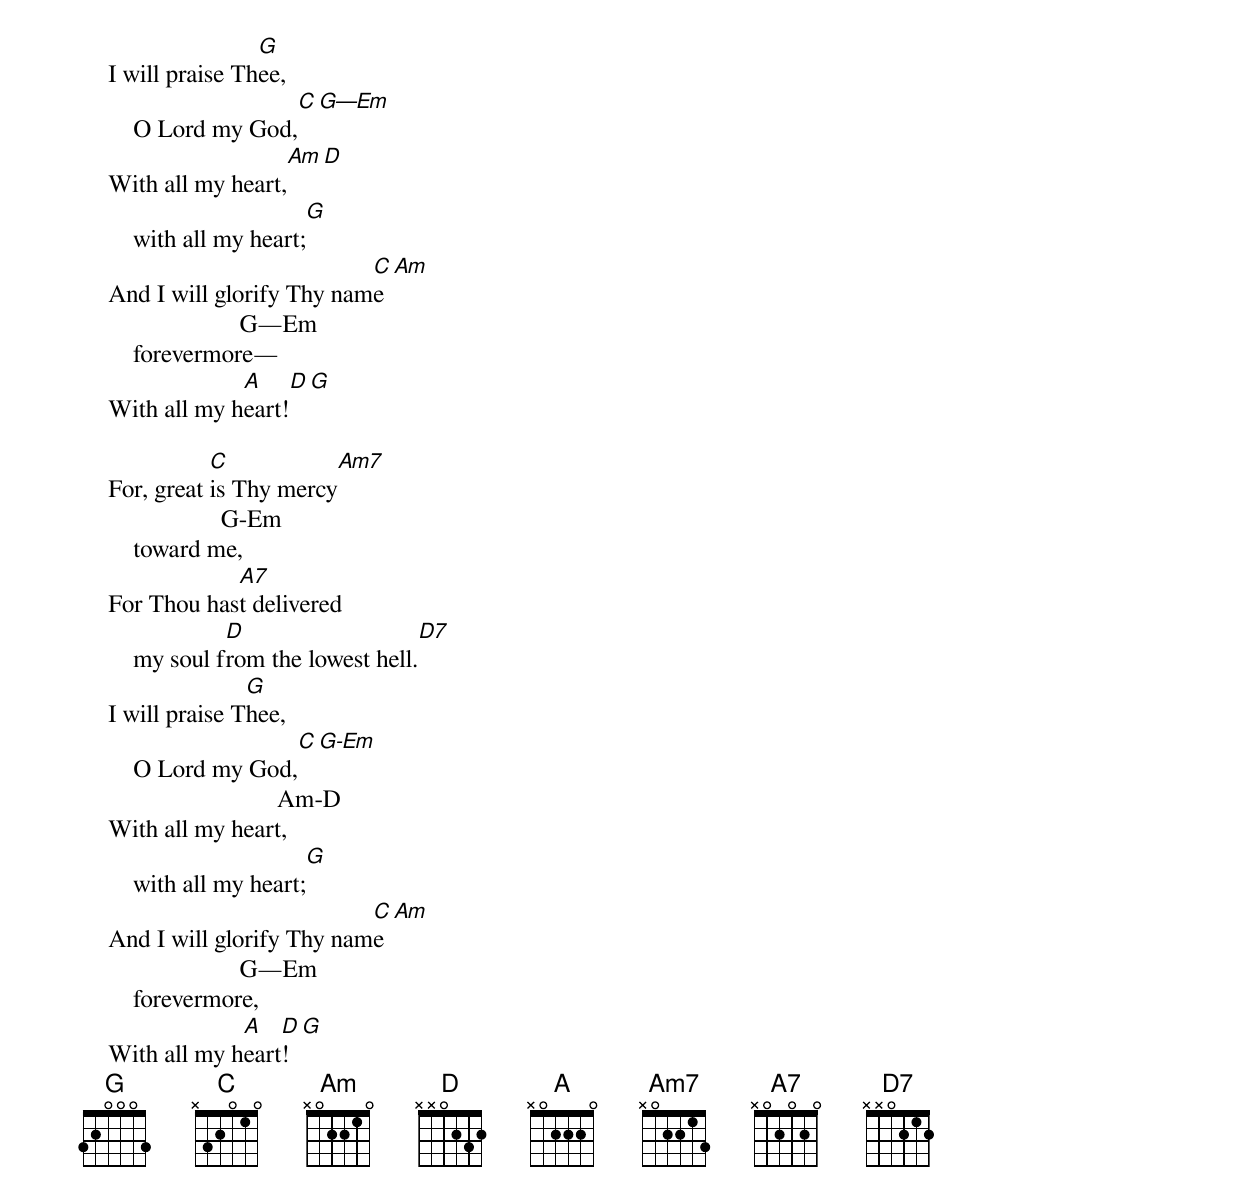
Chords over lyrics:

                    G
    I will praise Thee,
                        C       G—Em
        O Lord my God,
                               Am  D
    With all my heart,
                                  G
        with all my heart;
                              C                    Am
    And I will glorify Thy name
                         G—Em
        forevermore—
                 A    D     G
    With all my heart!

               C                      Am7
    For, great is Thy mercy
                      G-Em
        toward me,
                A7
    For Thou hast delivered
                 D                                          D7
        my soul from the lowest hell.
                   G
    I will praise Thee,
                        C   G-Em
        O Lord my God,
                               Am-D
    With all my heart,
                                  G
        with all my heart;
                              C                    Am
    And I will glorify Thy name
                         G—Em
        forevermore,
                 A   D      G
    With all my heart!
